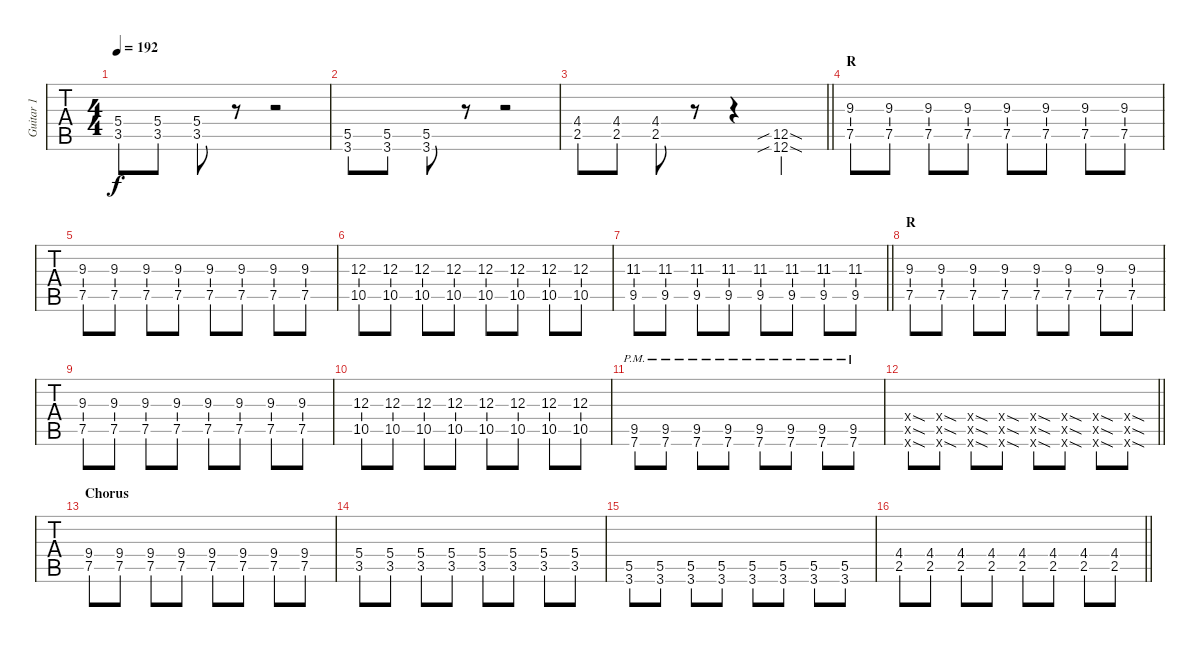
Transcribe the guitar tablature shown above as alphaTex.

\track ("Guitar 1" "Guitar 1") {instrument distortionguitar}
\staff {tabs}
\tuning (E4 B3 G3 D3 A2 E2) {hide}
\ts (4 4)
\tempo 192
\clef g2
\ks c
(5.4 3.5).8{dy f} (5.4 3.5).8 (5.4 3.5).8 r.8 r.2 |
(5.5 3.6).8 (5.5 3.6).8 (5.5 3.6).8 r.8 r.2 |
\barLineRight lightlight
(4.4 2.5).8 (4.4 2.5).8 (4.4 2.5).8 r.8 r.4 (12.5{sib sod} 12.6{sib sod}).4 |
\section ("" "R")
(9.3 7.5).8 (9.3 7.5).8 (9.3 7.5).8 (9.3 7.5).8 (9.3 7.5).8 (9.3 7.5).8 (9.3 7.5).8 (9.3 7.5).8 |
(9.3 7.5).8 (9.3 7.5).8 (9.3 7.5).8 (9.3 7.5).8 (9.3 7.5).8 (9.3 7.5).8 (9.3 7.5).8 (9.3 7.5).8 |
(12.3 10.5).8 (12.3 10.5).8 (12.3 10.5).8 (12.3 10.5).8 (12.3 10.5).8 (12.3 10.5).8 (12.3 10.5).8 (12.3 10.5).8 |
\barLineRight lightlight
(11.3 9.5).8 (11.3 9.5).8 (11.3 9.5).8 (11.3 9.5).8 (11.3 9.5).8 (11.3 9.5).8 (11.3 9.5).8 (11.3 9.5).8 |
\section ("" "R")
(9.3 7.5).8 (9.3 7.5).8 (9.3 7.5).8 (9.3 7.5).8 (9.3 7.5).8 (9.3 7.5).8 (9.3 7.5).8 (9.3 7.5).8 |
(9.3 7.5).8 (9.3 7.5).8 (9.3 7.5).8 (9.3 7.5).8 (9.3 7.5).8 (9.3 7.5).8 (9.3 7.5).8 (9.3 7.5).8 |
(12.3 10.5).8 (12.3 10.5).8 (12.3 10.5).8 (12.3 10.5).8 (12.3 10.5).8 (12.3 10.5).8 (12.3 10.5).8 (12.3 10.5).8 |
(9.5{pm} 7.6{pm}).8 (9.5{pm} 7.6{pm}).8 (9.5{pm} 7.6{pm}).8 (9.5{pm} 7.6{pm}).8 (9.5{pm} 7.6{pm}).8 (9.5{pm} 7.6{pm}).8 (9.5{pm} 7.6{pm}).8 (9.5{pm} 7.6{pm}).8 |
\barLineRight lightlight
(12.4{sod x} 12.5{sod x} 12.6{sod x}).8 (11.4{sod x} 11.5{sod x} 11.6{sod x}).8 (10.4{sod x} 10.5{sod x} 10.6{sod x}).8 (9.4{sod x} 9.5{sod x} 9.6{sod x}).8 (8.4{sod x} 8.5{sod x} 8.6{sod x}).8 (7.4{sod x} 7.5{sod x} 7.6{sod x}).8 (6.4{sod x} 6.5{sod x} 6.6{sod x}).8 (5.4{sod x} 5.5{sod x} 5.6{sod x}).8 |
\section ("" "Chorus")
(9.4 7.5).8 (9.4 7.5).8 (9.4 7.5).8 (9.4 7.5).8 (9.4 7.5).8 (9.4 7.5).8 (9.4 7.5).8 (9.4 7.5).8 |
(5.4 3.5).8 (5.4 3.5).8 (5.4 3.5).8 (5.4 3.5).8 (5.4 3.5).8 (5.4 3.5).8 (5.4 3.5).8 (5.4 3.5).8 |
(5.5 3.6).8 (5.5 3.6).8 (5.5 3.6).8 (5.5 3.6).8 (5.5 3.6).8 (5.5 3.6).8 (5.5 3.6).8 (5.5 3.6).8 |
\barLineRight lightlight
(4.4 2.5).8 (4.4 2.5).8 (4.4 2.5).8 (4.4 2.5).8 (4.4 2.5).8 (4.4 2.5).8 (4.4 2.5).8 (4.4 2.5).8
